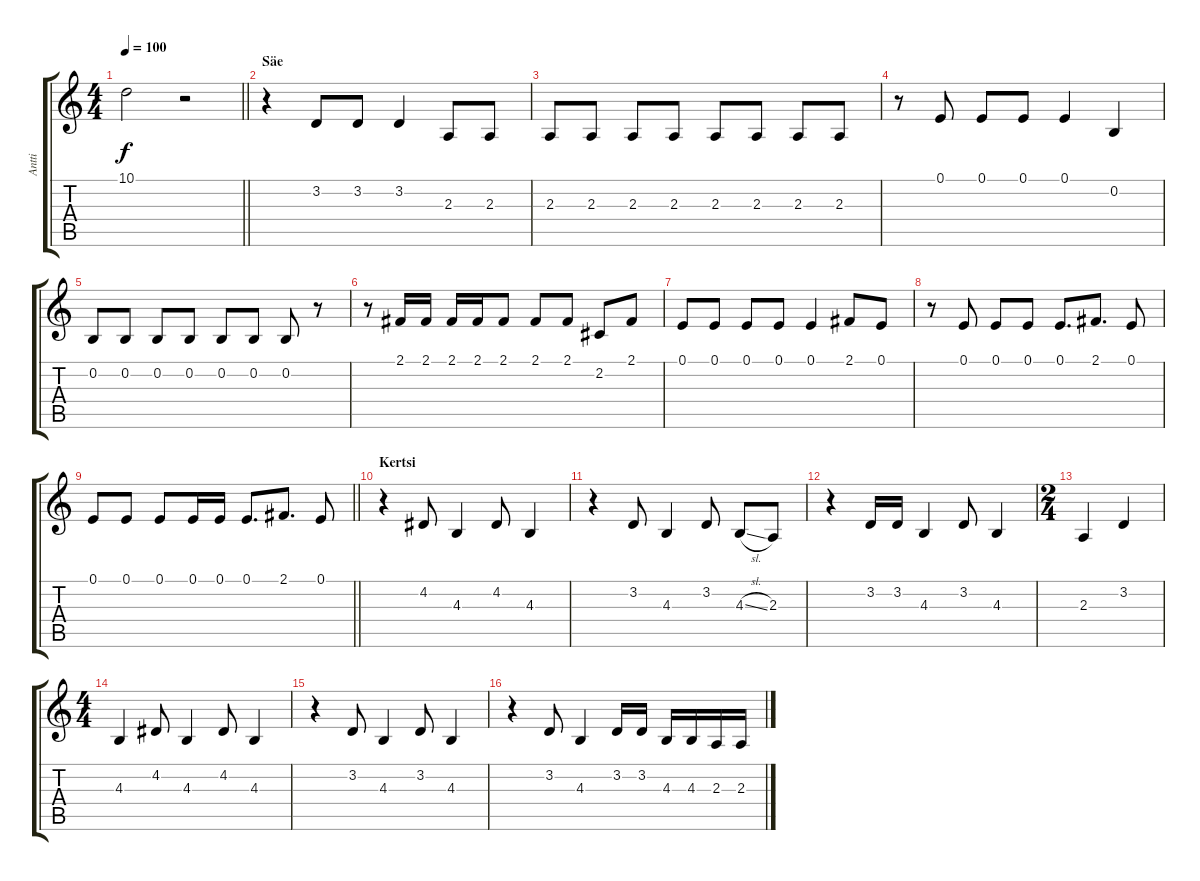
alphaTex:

\track ("Antti" "Antti") {instrument violin}
\staff {score tabs}
\tuning (E4 B3 G3 D3 A2 E2) {hide}
\ts (4 4)
\tempo 100
\clef g2
\barLineRight lightlight
\ks c
10.1.2{dy f} r.2 |
\section ("" "Säe")
r.4 3.2.8 3.2.8 3.2.4 2.3.8 2.3.8 |
2.3.8 2.3.8 2.3.8 2.3.8 2.3.8 2.3.8 2.3.8 2.3.8 |
r.8 0.1.8 0.1.8 0.1.8 0.1.4 0.2.4 |
0.2.8 0.2.8 0.2.8 0.2.8 0.2.8 0.2.8 0.2.8 r.8 |
r.8 2.1.16 2.1.16 2.1.16 2.1.16 2.1.8 2.1.8 2.1.8 2.2.8 2.1.8 |
0.1.8 0.1.8 0.1.8 0.1.8 0.1.4 2.1.8 0.1.8 |
r.8 0.1.8 0.1.8 0.1.8 0.1.8{d} 2.1.8{d} 0.1.8 |
\barLineRight lightlight
0.1.8 0.1.8 0.1.8 0.1.16 0.1.16 0.1.8{d} 2.1.8{d} 0.1.8 |
\section ("" "Kertsi")
r.4 4.2.8 4.3.4 4.2.8 4.3.4 |
r.4 3.2.8 4.3.4 3.2.8 4.3{sl}.8 2.3.8 |
r.4 3.2.16 3.2.16 4.3.4 3.2.8 4.3.4 |
\ts (2 4)
2.3.4 3.2.4 |
\ts (4 4)
4.3.4 4.2.8 4.3.4 4.2.8 4.3.4 |
r.4 3.2.8 4.3.4 3.2.8 4.3.4 |
r.4 3.2.8 4.3.4 3.2.16 3.2.16 4.3.16 4.3.16 2.3.16 2.3.16
